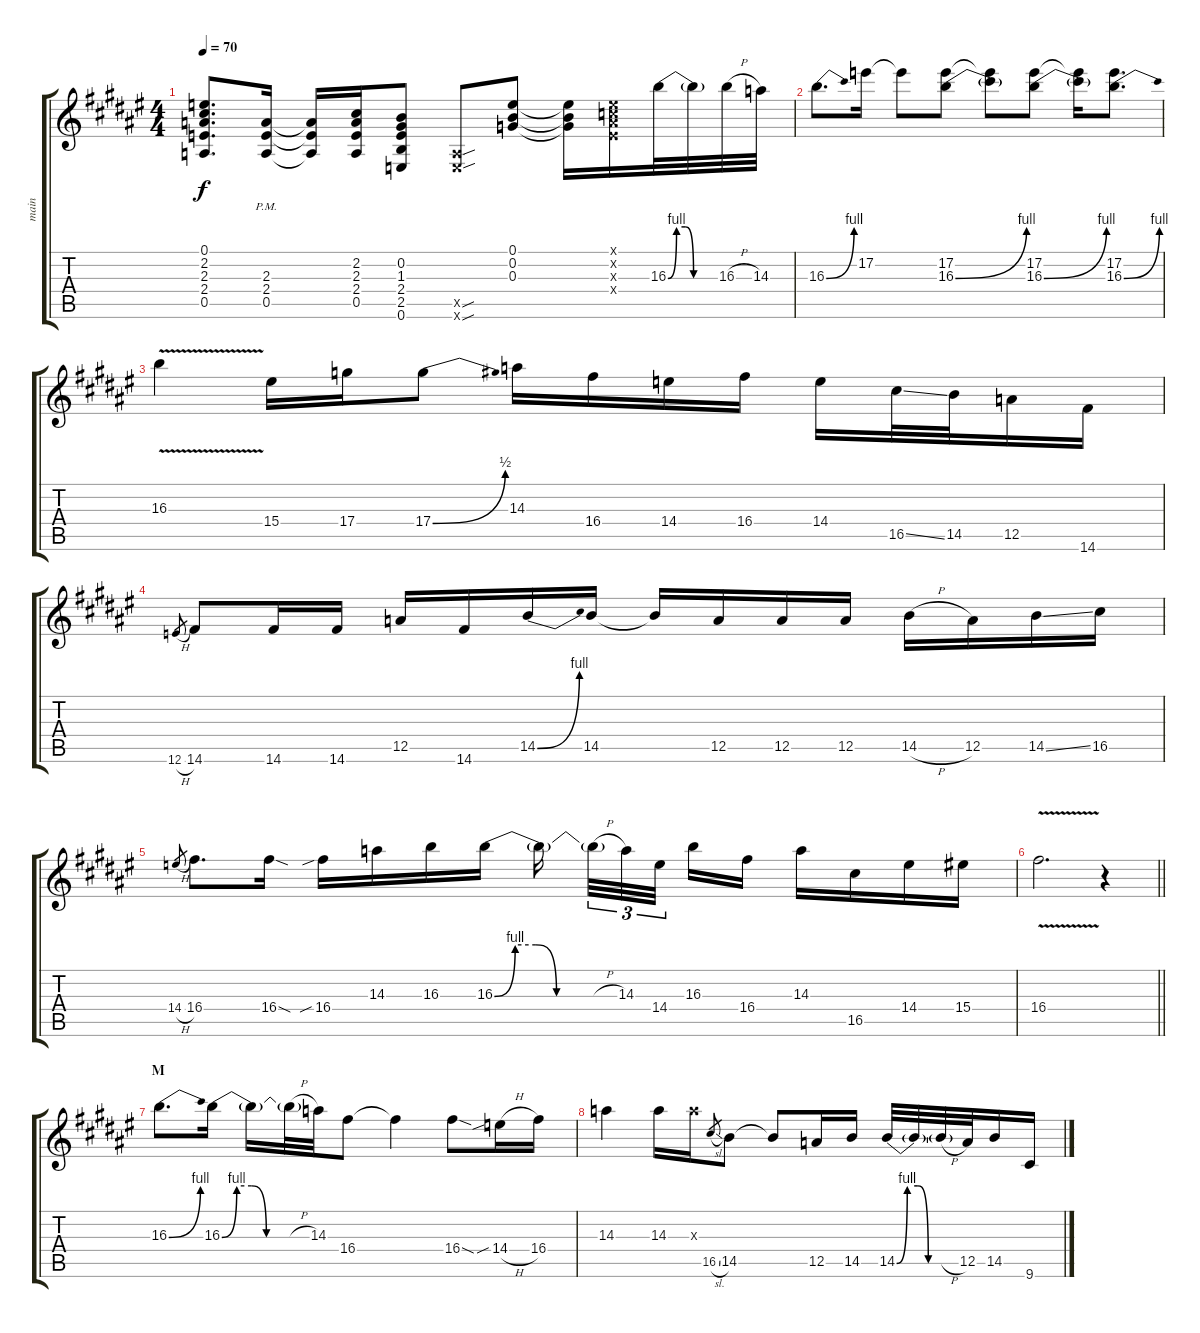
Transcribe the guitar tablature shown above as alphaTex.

\track ("main" "main") {instrument overdrivenguitar}
\staff {score tabs}
\tuning (E4 B3 G3 D3 A2 E2) {hide}
\ts (4 4)
\tempo 70
\clef g2
\ks f#
(0.1 2.2 2.3 2.4 0.5).8{d dy f} (2.3{pm} 2.4{pm} 0.5{pm}).16 (2.3{t} 2.4{t} 0.5{t}).16 (2.2 2.3 2.4 0.5).16 (0.2 1.3 2.4 2.5 0.6).8 (0.5{sou x} 0.6{sou x}).8 (0.1 0.2 0.3).8 (0.1{t} 0.2{t} 0.3{t}).16 (0.1{x} 1.2{x} 2.3{x} 2.4{x}).16 16.3{be (custom 0 0 10 4 20 4 30 0 60 0)}.32{volume 13} 16.3{t}.32 16.3{h}.32 14.3.32 |
16.3{be (bend 0 0 60 4)}.8{d} 17.2.16 17.2{t}.8 (17.2 16.3{be (bend 0 0 60 4)}).8 (17.2{t} 16.3{t}).8 (17.2 16.3{be (bend 0 0 60 4)}).8 (17.2{t} 16.3{t}).16 (17.2 16.3{be (bend 0 0 60 4)}).8{d} |
16.3{v}.4 15.4.16 17.4.16 17.4{be (bend 0 0 60 2)}.8 14.3.16 16.4.16 14.4.16 16.4.16 14.4.16 16.5{ss}.32 14.5.32 12.5.16 14.6.16 |
12.6{h}.8{gr} 14.6.8 14.6.16 14.6.16 12.5.16 14.6.16 14.5{be (bend 0 0 60 4)}.16 14.5.16 14.5{t}.16 12.5.16 12.5.16 12.5.16 14.5{h}.16 12.5.16 14.5{ss}.16 16.5.16 |
14.4{h}.8{gr} 16.4.8{d} 16.4{sod}.16 16.4{sib}.16 14.3.16 16.3.16 16.3{be (custom 0 0 10 4 20 4 30 0 60 0)}.16 16.3{t}.16{beam splitsecondary} 16.3{h t}.32{tu (3 2)} 14.3.32{tu (3 2)} 14.4.32{tu (3 2) beam splitsecondary} 16.3.16 16.4.16 14.3.16 16.5.16 14.4.16 15.4.16 |
\barLineRight lightlight
16.4{v}.2{d} r.4 |
\section ("" "M")
16.3{be (bend 0 0 60 4)}.8{d} 16.3{be (custom 0 0 10 4 20 4 30 0 60 0)}.16 16.3{t}.16 16.3{h t}.32 14.3.32 16.4.8 16.4{t}.4 16.4{sod}.8 14.4{sib h}.16 16.4.16 |
14.3.4 14.3.16 14.3{x}.16 16.5{sl}.8{gr} 14.5.8 14.5{t}.8 12.5.16 14.5.16 14.5{be (custom 0 0 10 4 20 4 30 0 60 0)}.32 14.5{t}.32 14.5{h t}.32 12.5.32 14.5.16 9.6.16
